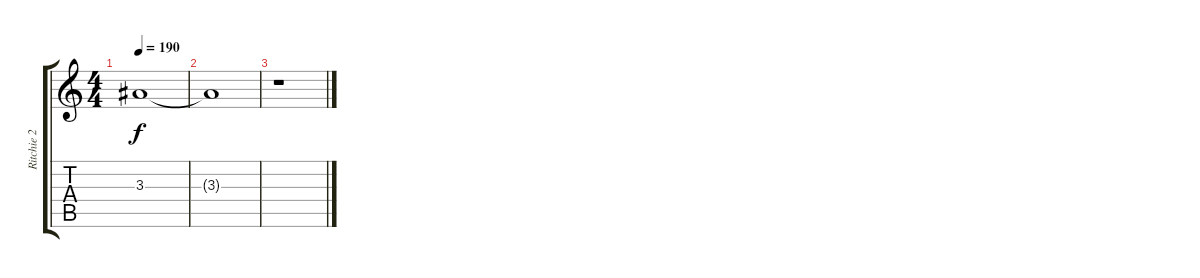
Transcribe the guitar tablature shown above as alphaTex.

\track ("Ritchie 2" "Ritchie 2") {instrument overdrivenguitar}
\staff {score tabs}
\tuning (E4 B3 G3 D3 A2 E2) {hide}
\ts (4 4)
\tempo 190
\clef g2
\ks c
3.3{t}.1{dy f} |
3.3{t}.1 |
r.1
